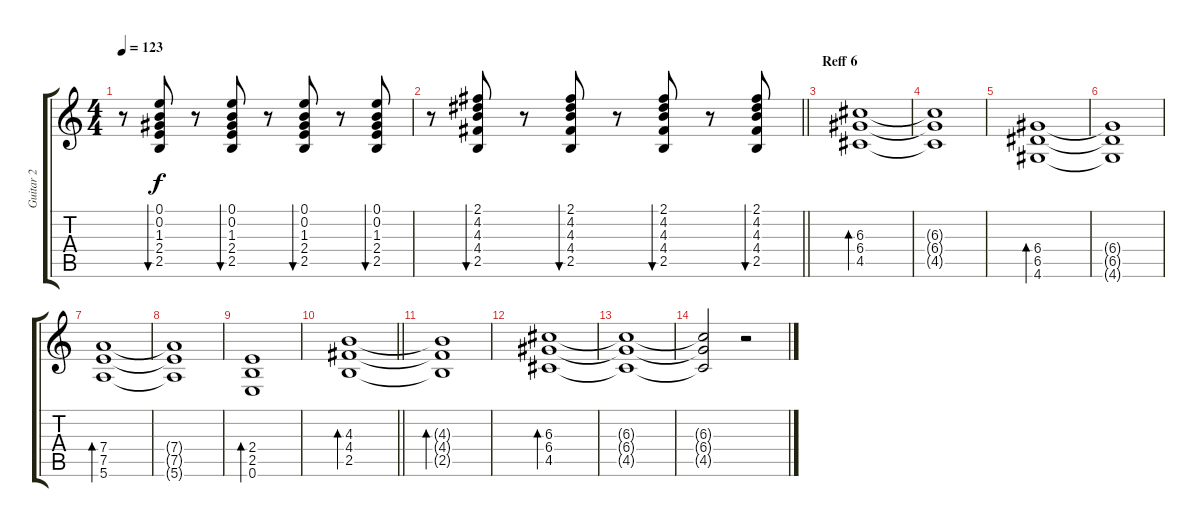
\track ("Guitar 2" "Guitar 2") {instrument electricguitarjazz}
\staff {score tabs}
\tuning (E4 B3 G3 D3 A2 E2) {hide}
\ts (4 4)
\tempo 123
\clef g2
\ks c
r.8{dy f} (0.1 0.2 1.3 2.4 2.5).8{bu 30} r.8 (0.1 0.2 1.3 2.4 2.5).8{bu 30} r.8 (0.1 0.2 1.3 2.4 2.5).8{bu 30} r.8 (0.1 0.2 1.3 2.4 2.5).8{bu 30} |
\barLineRight lightlight
r.8 (2.1 4.2 4.3 4.4 2.5).8{bu 30} r.8 (2.1 4.2 4.3 4.4 2.5).8{bu 30} r.8 (2.1 4.2 4.3 4.4 2.5).8{bu 30} r.8 (2.1 4.2 4.3 4.4 2.5).8{bu 30} |
\section ("" "Reff 6")
(6.3 6.4 4.5).1{bd 120 volume 11 balance 5 instrument distortionguitar} |
(6.3{t} 6.4{t} 4.5{t}).1 |
(6.4 6.5 4.6).1{bd 120} |
(6.4{t} 6.5{t} 4.6{t}).1 |
(7.4 7.5 5.6).1{bd 120} |
(7.4{t} 7.5{t} 5.6{t}).1 |
(2.4 2.5 0.6).1{bd 60} |
\barLineRight lightlight
(4.3 4.4 2.5).1{bd 60} |
(4.3{t} 4.4{t} 2.5{t}).1{bd 120} |
(6.3 6.4 4.5).1{bd 30 volume 10 balance 4 instrument overdrivenguitar} |
(6.3{t} 6.4{t} 4.5{t}).1 |
(6.3{t} 6.4{t} 4.5{t}).2 r.2
